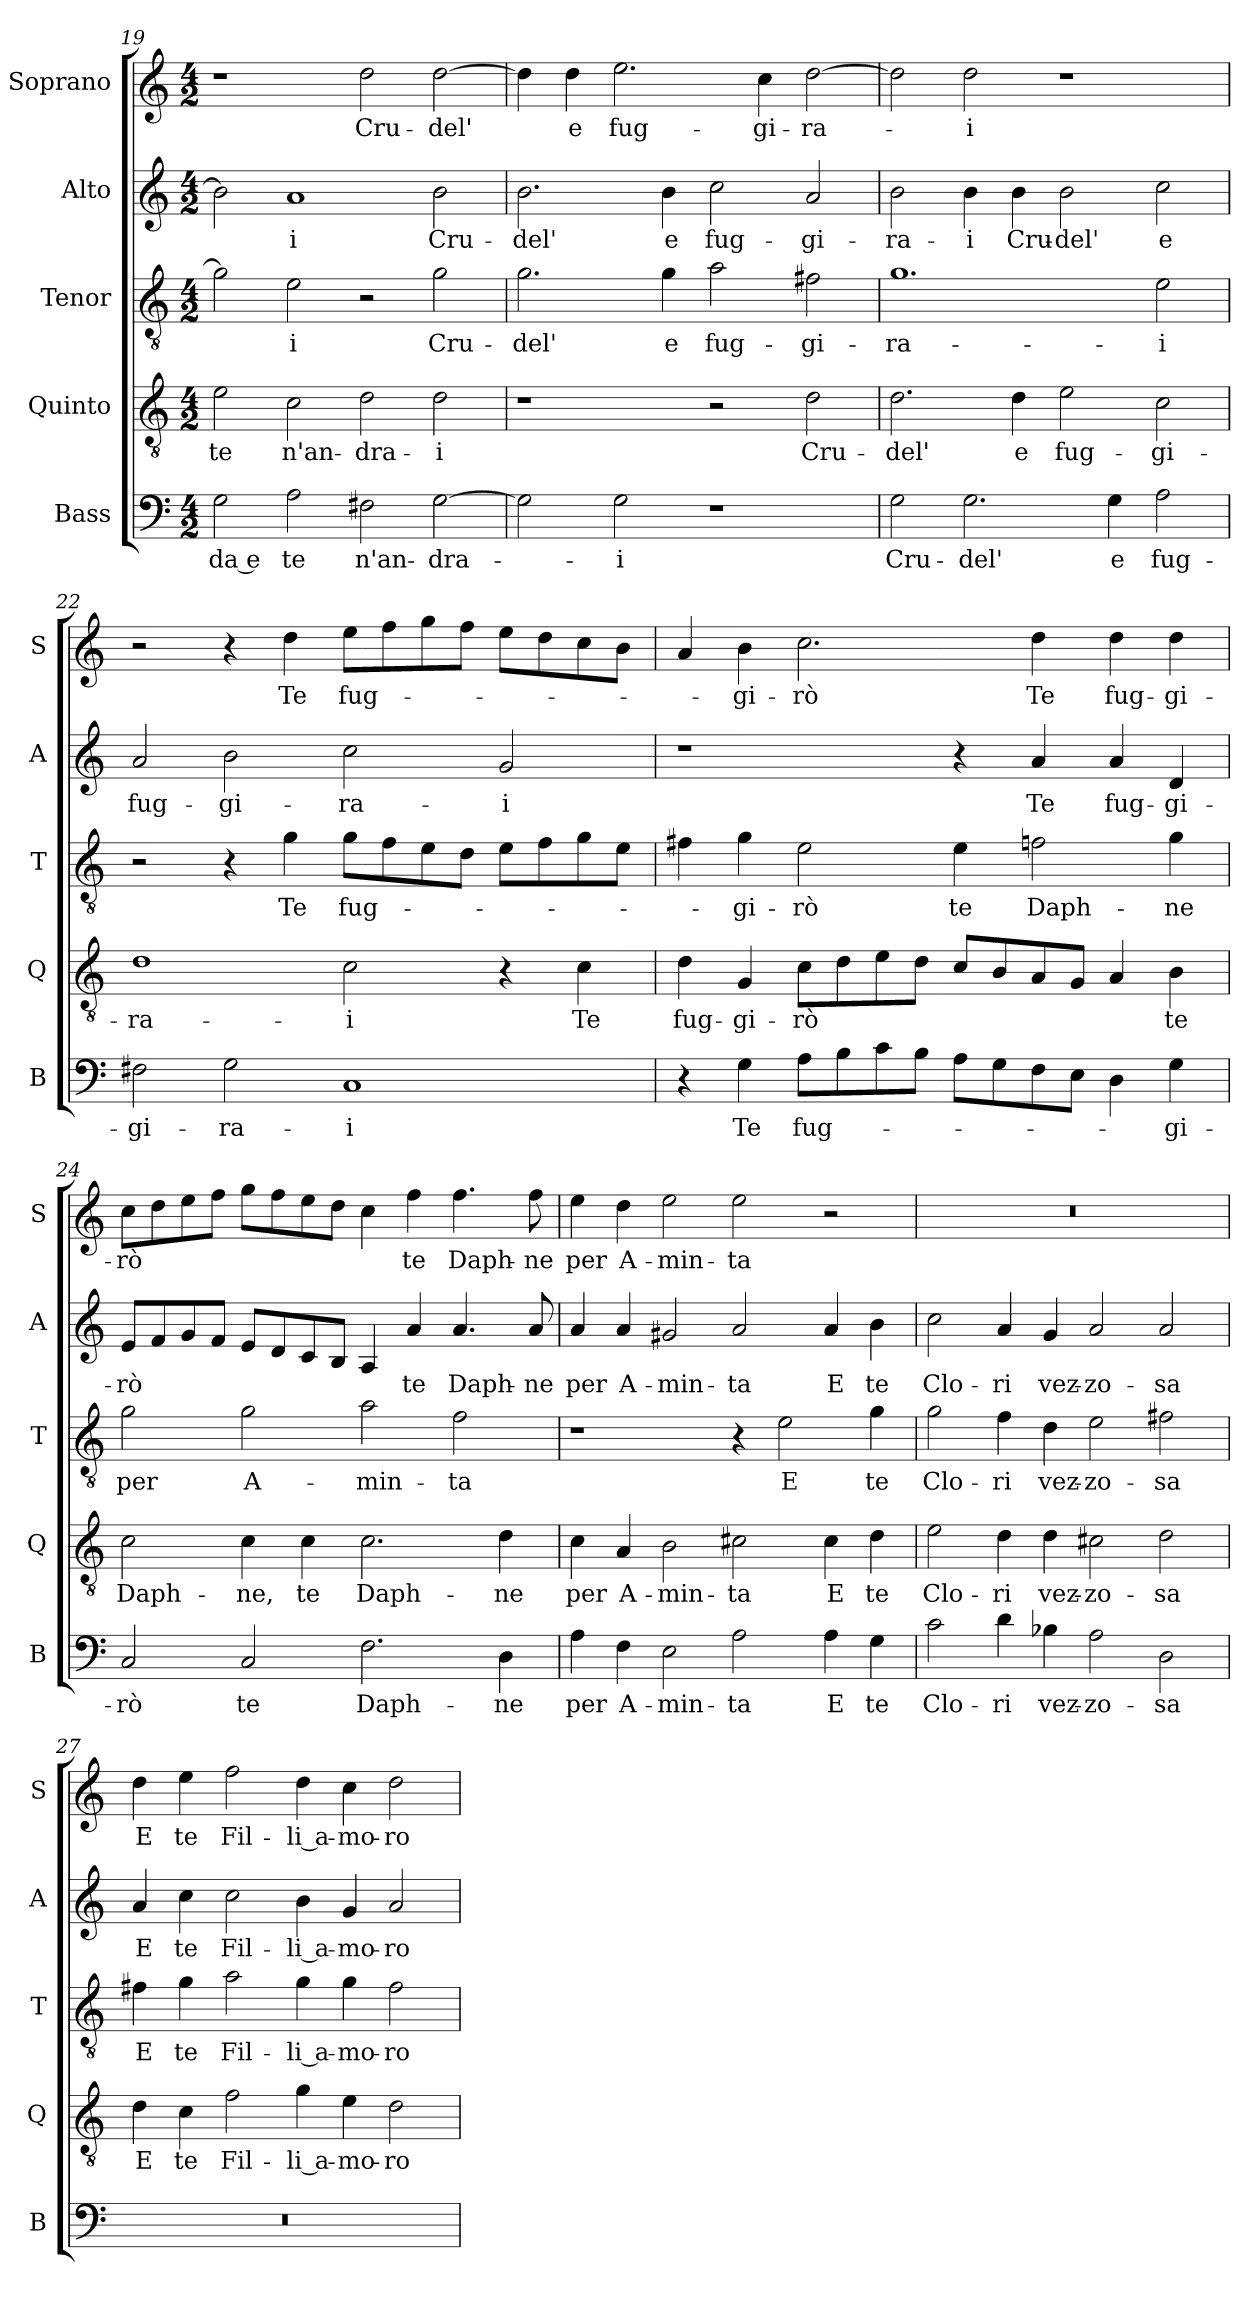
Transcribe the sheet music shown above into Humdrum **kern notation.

**kern	**text	**kern	**text	**kern	**text	**kern	**text	**kern	**text
*part5	*part5	*part4	*part4	*part3	*part3	*part2	*part2	*part1	*part1
*staff5	*staff5	*staff4	*staff4	*staff3	*staff3	*staff2	*staff2	*staff1	*staff1
*I"Bass	*	*I"Quinto	*	*I"Tenor	*	*I"Alto	*	*I"Soprano	*
*I'B	*	*I'Q	*	*I'T	*	*I'A	*	*I'S	*
*clefF4	*	*clefGv2	*	*clefGv2	*	*clefG2	*	*clefG2	*
*k[]	*	*k[]	*	*k[]	*	*k[]	*	*k[]	*
*C:	*	*C:	*	*C:	*	*C:	*	*C:	*
*M4/2	*	*M4/2	*	*M4/2	*	*M4/2	*	*M4/2	*
=19	=19	=19	=19	=19	=19	=19	=19	=19	=19
!	!LO:LY:b	!	!LO:LY:b	!	!	!	!	!	!
2G\	-da e	2e\	te	2g\]	.	2b\]	.	1r	.
!	!LO:LY:b	!	!LO:LY:b	!	!LO:LY:b	!	!LO:LY:b	!	!
2A\	te	2c\	n'an-	2e\	-i	1a	-i	.	.
!	!LO:LY:b	!	!LO:LY:b	!	!	!	!	!	!LO:LY:b
2F#X\	n'an-	2d\	-dra-	2r	.	.	.	2dd\	Cru-
!	!LO:LY:b	!	!LO:LY:b	!	!LO:LY:b	!	!LO:LY:b	!	!LO:LY:b
[2G\	-dra-	2d\	-i	2g\	Cru-	2b\	Cru-	[2dd\	-del'
!!LO:PB:g=z
=20	=20	=20	=20	=20	=20	=20	=20	=20	=20
!	!	!	!	!	!LO:LY:b	!	!LO:LY:b	!	!
2G\]	.	1r	.	2.g\	-del'	2.b\	-del'	4dd\]	.
!	!	!	!	!	!	!	!	!	!LO:LY:b
.	.	.	.	.	.	.	.	4dd\	e
!	!LO:LY:b	!	!	!	!	!	!	!	!LO:LY:b
2G\	-i	.	.	.	.	.	.	2.ee\	fug-
!	!	!	!	!	!LO:LY:b	!	!LO:LY:b	!	!
.	.	.	.	4g\	e	4b\	e	.	.
!	!	!	!	!	!LO:LY:b	!	!LO:LY:b	!	!
1r	.	2r	.	2a\	fug-	2cc\	fug-	.	.
!	!	!	!	!	!	!	!	!	!LO:LY:b
.	.	.	.	.	.	.	.	4cc\	-gi-
!	!	!	!LO:LY:b	!	!LO:LY:b	!	!LO:LY:b	!	!LO:LY:b
.	.	2d\	Cru-	2f#X\	-gi-	2a/	-gi-	[2dd\	-ra-
=21	=21	=21	=21	=21	=21	=21	=21	=21	=21
!	!LO:LY:b	!	!LO:LY:b	!	!LO:LY:b	!	!LO:LY:b	!	!
2G\	Cru-	2.d\	-del'	1.g	-ra-	2b\	-ra-	2dd\]	.
!	!LO:LY:b	!	!	!	!	!	!LO:LY:b	!	!LO:LY:b
2.G\	-del'	.	.	.	.	4b\	-i	2dd\	-i
!	!	!	!LO:LY:b	!	!	!	!LO:LY:b	!	!
.	.	4d\	e	.	.	4b\	Cru-	.	.
!	!	!	!LO:LY:b	!	!	!	!LO:LY:b	!	!
.	.	2e\	fug-	.	.	2b\	-del'	1r	.
!	!LO:LY:b	!	!	!	!	!	!	!	!
4G\	e	.	.	.	.	.	.	.	.
!	!LO:LY:b	!	!LO:LY:b	!	!LO:LY:b	!	!LO:LY:b	!	!
2A\	fug-	2c\	-gi-	2e\	-i	2cc\	e	.	.
=22	=22	=22	=22	=22	=22	=22	=22	=22	=22
!	!LO:LY:b	!	!LO:LY:b	!	!	!	!LO:LY:b	!	!
2F#X\	-gi-	1d	-ra-	2r	.	2a/	fug-	2r	.
!	!LO:LY:b	!	!	!	!	!	!LO:LY:b	!	!
2G\	-ra-	.	.	4r	.	2b\	-gi-	4r	.
!	!	!	!	!	!LO:LY:b	!	!	!	!LO:LY:b
.	.	.	.	4g\	Te	.	.	4dd\	Te
!	!LO:LY:b	!	!LO:LY:b	!	!LO:LY:b	!	!LO:LY:b	!	!LO:LY:b
1C	-i	2c\	-i	8g\L	fug-	2cc\	-ra-	8ee\L	fug-
.	.	.	.	8f\	.	.	.	8ff\	.
.	.	.	.	8e\	.	.	.	8gg\	.
.	.	.	.	8d\J	.	.	.	8ff\J	.
!	!	!	!	!	!	!	!LO:LY:b	!	!
.	.	4r	.	8e\L	.	2g/	-i	8ee\L	.
.	.	.	.	8f\	.	.	.	8dd\	.
!	!	!	!LO:LY:b	!	!	!	!	!	!
.	.	4c\	Te	8g\	.	.	.	8cc\	.
.	.	.	.	8e\J	.	.	.	8b\J	.
!!LO:LB:g=z
=23	=23	=23	=23	=23	=23	=23	=23	=23	=23
!	!	!	!LO:LY:b	!	!	!	!	!	!
4r	.	4d\	fug-	4f#X\	.	1r	.	4a/	.
!	!LO:LY:b	!	!LO:LY:b	!	!LO:LY:b	!	!	!	!LO:LY:b
4G\	Te	4G/	-gi-	4g\	-gi-	.	.	4b\	-gi-
!	!LO:LY:b	!	!LO:LY:b	!	!LO:LY:b	!	!	!	!LO:LY:b
8A\L	fug-	8c\L	-rò	2e\	-rò	.	.	2.cc\	-rò
8B\	.	8d\	.	.	.	.	.	.	.
8c\	.	8e\	.	.	.	.	.	.	.
8B\J	.	8d\J	.	.	.	.	.	.	.
!	!	!	!	!	!LO:LY:b	!	!	!	!
8A\L	.	8c/L	.	4e\	te	4r	.	.	.
8G\	.	8B/	.	.	.	.	.	.	.
!	!	!	!	!	!LO:LY:b	!	!LO:LY:b	!	!LO:LY:b
8F\	.	8A/	.	2fn\	Daph-	4a/	Te	4dd\	Te
8E\J	.	8G/J	.	.	.	.	.	.	.
!	!	!	!	!	!	!	!LO:LY:b	!	!LO:LY:b
4D\	.	4A/	.	.	.	4a/	fug-	4dd\	fug-
!	!LO:LY:b	!	!LO:LY:b	!	!LO:LY:b	!	!LO:LY:b	!	!LO:LY:b
4G\	-gi-	4B\	te	4g\	-ne	4d/	-gi-	4dd\	-gi-
=24	=24	=24	=24	=24	=24	=24	=24	=24	=24
!	!LO:LY:b	!	!LO:LY:b	!	!LO:LY:b	!	!LO:LY:b	!	!LO:LY:b
2C/	-rò	2c\	Daph-	2g\	per	8e/L	-rò	8cc\L	-rò
.	.	.	.	.	.	8f/	.	8dd\	.
.	.	.	.	.	.	8g/	.	8ee\	.
.	.	.	.	.	.	8f/J	.	8ff\J	.
!	!LO:LY:b	!	!LO:LY:b	!	!LO:LY:b	!	!	!	!
2C/	te	4c\	-ne,	2g\	A-	8e/L	.	8gg\L	.
.	.	.	.	.	.	8d/	.	8ff\	.
!	!	!	!LO:LY:b	!	!	!	!	!	!
.	.	4c\	te	.	.	8c/	.	8ee\	.
.	.	.	.	.	.	8B/J	.	8dd\J	.
!	!LO:LY:b	!	!LO:LY:b	!	!LO:LY:b	!	!	!	!
2.F\	Daph-	2.c\	Daph-	2a\	-min-	4A/	.	4cc\	.
!	!	!	!	!	!	!	!LO:LY:b	!	!LO:LY:b
.	.	.	.	.	.	4a/	te	4ff\	te
!	!	!	!	!	!LO:LY:b	!	!LO:LY:b	!	!LO:LY:b
.	.	.	.	2f\	-ta	4.a/	Daph-	4.ff\	Daph-
!	!LO:LY:b	!	!LO:LY:b	!	!	!	!	!	!
4D\	-ne	4d\	-ne	.	.	.	.	.	.
!	!	!	!	!	!	!	!LO:LY:b	!	!LO:LY:b
.	.	.	.	.	.	8a/	-ne	8ff\	-ne
=25	=25	=25	=25	=25	=25	=25	=25	=25	=25
!	!LO:LY:b	!	!LO:LY:b	!	!	!	!LO:LY:b	!	!LO:LY:b
4A\	per	4c\	per	1r	.	4a/	per	4ee\	per
!	!LO:LY:b	!	!LO:LY:b	!	!	!	!LO:LY:b	!	!LO:LY:b
4F\	A-	4A/	A-	.	.	4a/	A-	4dd\	A-
!	!LO:LY:b	!	!LO:LY:b	!	!	!	!LO:LY:b	!	!LO:LY:b
2E\	-min-	2B\	-min-	.	.	2g#X/	-min-	2ee\	-min-
!	!LO:LY:b	!	!LO:LY:b	!	!	!	!LO:LY:b	!	!LO:LY:b
2A\	-ta	2c#X\	-ta	4r	.	2a/	-ta	2ee\	-ta
!	!	!	!	!	!LO:LY:b	!	!	!	!
.	.	.	.	2e\	E	.	.	.	.
!	!LO:LY:b	!	!LO:LY:b	!	!	!	!LO:LY:b	!	!
4A\	E	4c#\	E	.	.	4a/	E	2r	.
!	!LO:LY:b	!	!LO:LY:b	!	!LO:LY:b	!	!LO:LY:b	!	!
4G\	te	4d\	te	4g\	te	4b\	te	.	.
!!LO:LB:g=z
=26	=26	=26	=26	=26	=26	=26	=26	=26	=26
!	!LO:LY:b	!	!LO:LY:b	!	!LO:LY:b	!	!LO:LY:b	!	!
2c\	Clo-	2e\	Clo-	2g\	Clo-	2cc\	Clo-	0r	.
!	!LO:LY:b	!	!LO:LY:b	!	!LO:LY:b	!	!LO:LY:b	!	!
4d\	-ri	4d\	-ri	4f\	-ri	4a/	-ri	.	.
!	!LO:LY:b	!	!LO:LY:b	!	!LO:LY:b	!	!LO:LY:b	!	!
4B-X\	vez-	4d\	vez-	4d\	vez-	4g/	vez-	.	.
!	!LO:LY:b	!	!LO:LY:b	!	!LO:LY:b	!	!LO:LY:b	!	!
2A\	-zo-	2c#X\	-zo-	2e\	-zo-	2a/	-zo-	.	.
!	!LO:LY:b	!	!LO:LY:b	!	!LO:LY:b	!	!LO:LY:b	!	!
2D\	-sa	2d\	-sa	2f#X\	-sa	2a/	-sa	.	.
=27	=27	=27	=27	=27	=27	=27	=27	=27	=27
!	!	!	!LO:LY:b	!	!LO:LY:b	!	!LO:LY:b	!	!LO:LY:b
0r	.	4d\	E	4f#X\	E	4a/	E	4dd\	E
!	!	!	!LO:LY:b	!	!LO:LY:b	!	!LO:LY:b	!	!LO:LY:b
.	.	4c\	te	4g\	te	4cc\	te	4ee\	te
!	!	!	!LO:LY:b	!	!LO:LY:b	!	!LO:LY:b	!	!LO:LY:b
.	.	2f\	Fil-	2a\	Fil-	2cc\	Fil-	2ff\	Fil-
!	!	!	!LO:LY:b	!	!LO:LY:b	!	!LO:LY:b	!	!LO:LY:b
.	.	4g\	-li a-	4g\	-li a-	4b\	-li a-	4dd\	-li a-
!	!	!	!LO:LY:b	!	!LO:LY:b	!	!LO:LY:b	!	!LO:LY:b
.	.	4e\	-mo-	4g\	-mo-	4g/	-mo-	4cc\	-mo-
!	!	!	!LO:LY:b	!	!LO:LY:b	!	!LO:LY:b	!	!LO:LY:b
.	.	2d\	-ro-	2f#\	-ro-	2a/	-ro-	2dd\	-ro-
=	=	=	=	=	=	=	=	=	=
*-	*-	*-	*-	*-	*-	*-	*-	*-	*-
